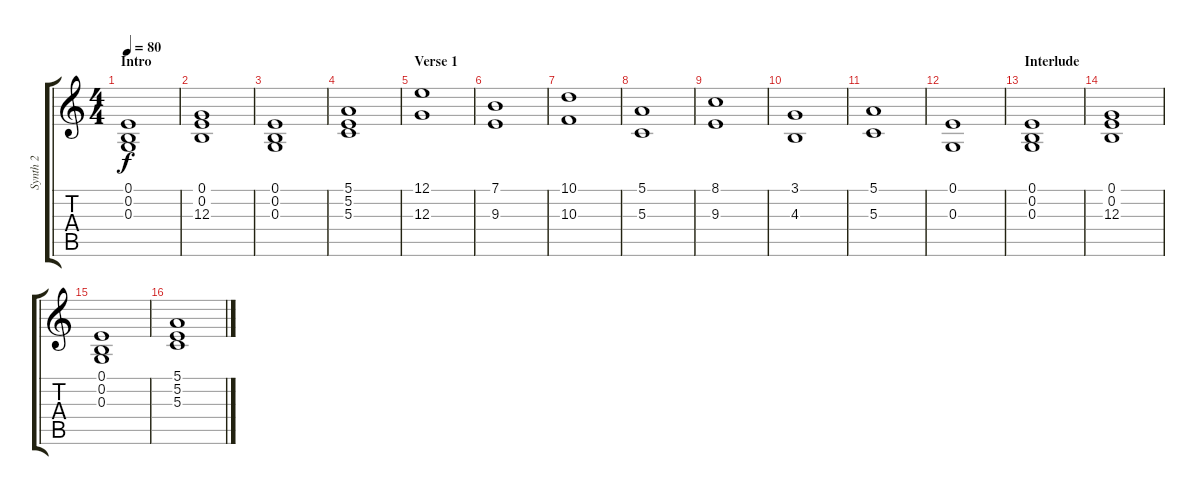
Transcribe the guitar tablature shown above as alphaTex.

\track ("Synth 2" "Synth 2") {instrument pad2warm}
\staff {score tabs}
\tuning (E4 B3 G3 D3 A2 E2) {hide}
\ts (4 4)
\section ("" "Intro")
\tempo 80
\clef g2
\ks c
(0.1 0.2 0.3).1{dy f instrument pad2warm} |
(0.1 0.2 12.3).1 |
(0.1 0.2 0.3).1 |
(5.1 5.2 5.3).1 |
\section ("" "Verse 1")
(12.1 12.3).1 |
(7.1 9.3).1 |
(10.1 10.3).1 |
(5.1 5.3).1 |
(8.1 9.3).1 |
(3.1 4.3).1 |
(5.1 5.3).1 |
(0.1 0.3).1 |
\section ("" "Interlude")
(0.1 0.2 0.3).1 |
(0.1 0.2 12.3).1 |
(0.1 0.2 0.3).1 |
(5.1 5.2 5.3).1
